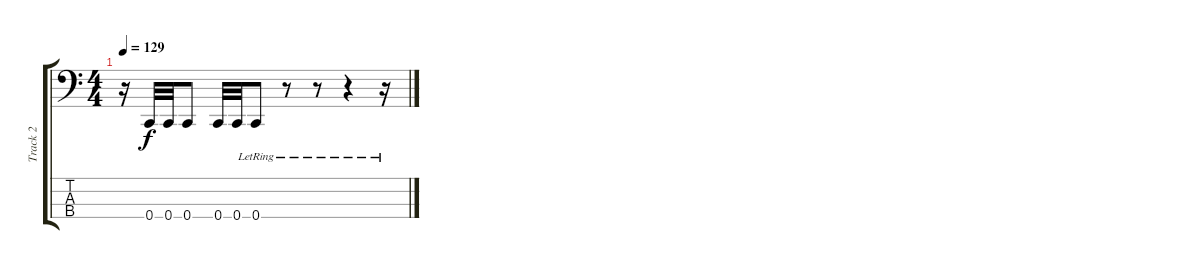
\track ("Track 2" "Track 2") {instrument electricbassfinger}
\staff {score tabs}
\tuning (F2 C2 G1 C1) {hide}
\ts (4 4)
\tempo 129
\clef f4
\ks c
r.16{dy f} 0.4.32 0.4.32 0.4.8 0.4.32 0.4.32 0.4{lr}.8 r.8 r.8 r.4 r.16
